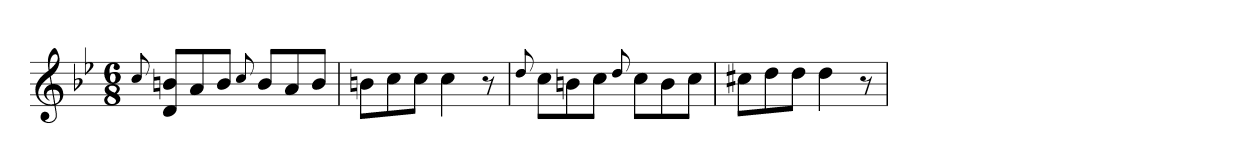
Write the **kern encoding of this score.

**kern
*part1
*staff1
*clefG2
*k[b-e-]
*M6/8
=
8qqcc/
8b 8dL
8a
8bJ
8qqcc/
8bL
8a
8bJ
=
8bnL
8cc
8ccJ
4cc
8r
=
8qqdd/
8ccL
8bn
8ccJ
8qqdd/
8ccL
8b
8ccJ
=
8cc#XL
8dd
8ddJ
4dd
8r
=
*-
